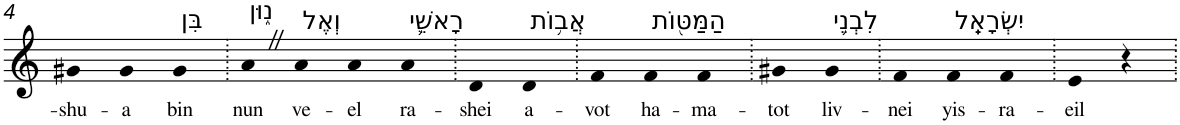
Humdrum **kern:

**kern	**text
*part1	*part1
*staff1	*staff1
*I"Piano	*
*I'Pno	*
!!LO:PB:g=z
*clefG2	*
*k[]	*
=4	=4
!	!LO:LY:b
4g#X	-shu-
!	!LO:LY:b
4g#	-a
!LO:TX:a:t=בִּן	!
!	!LO:LY:b
4g#	bin
=5.	=5.
!LO:TX:a:t=נ֑וּן	!
!	!LO:LY:b
4aZ	nun
!LO:TX:a:t=וְאֶל	!
!	!LO:LY:b
4a	ve-
!	!LO:LY:b
4a	-el
!LO:TX:a:t=רָאשֵׁ֛י	!
!	!LO:LY:b
4a	ra-
=6.	=6.
!	!LO:LY:b
4d	-shei
!LO:TX:a:t=אֲב֥וֹת	!
!	!LO:LY:b
4d	a-
=7.	=7.
!	!LO:LY:b
4f	-vot
!LO:TX:a:t=הַמַּטּ֖וֹת	!
!	!LO:LY:b
4f	ha-
!	!LO:LY:b
4f	-ma-
=8.	=8.
!	!LO:LY:b
4g#X	-tot
!LO:TX:a:t=לִבְנֵ֥י	!
!	!LO:LY:b
4g#	liv-
=9.	=9.
!	!LO:LY:b
4f	-nei
!LO:TX:a:t=יִשְׂרָאֵֽל	!
!	!LO:LY:b
4f	yis-
!	!LO:LY:b
4f	-ra-
=10.	=10.
!	!LO:LY:b
4e	-eil
4r	.
=.	=.
*-	*-
